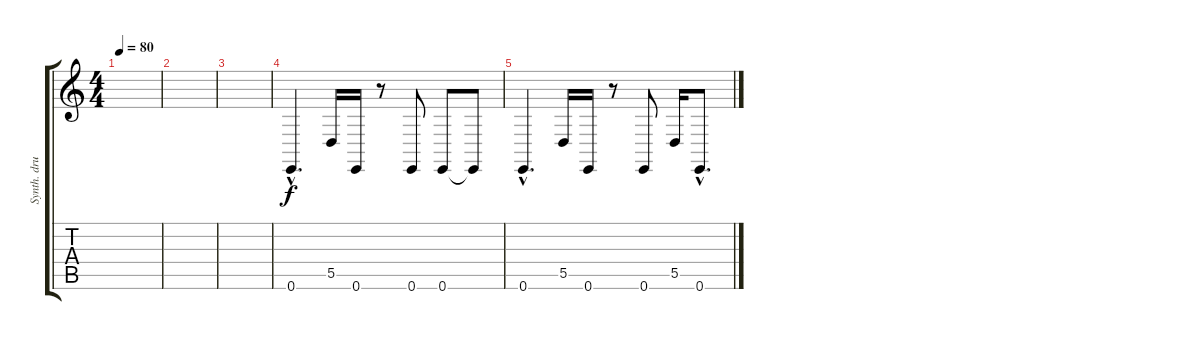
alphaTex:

\track ("Synth. drums" "Synth. dru") {instrument synthdrum}
\staff {score tabs}
\tuning (E4 B3 G3 D3 A2 E2) {hide}
\ts (4 4)
\tempo 80
\clef g2
\ks c
|
|
|
0.6{hac}.4{d} 5.5.16 0.6.16 r.8 0.6.8 0.6.8 0.6{t}.8 |
0.6{hac}.4{d} 5.5.16 0.6.16 r.8 0.6.8 5.5.16 0.6{hac}.8{d}
